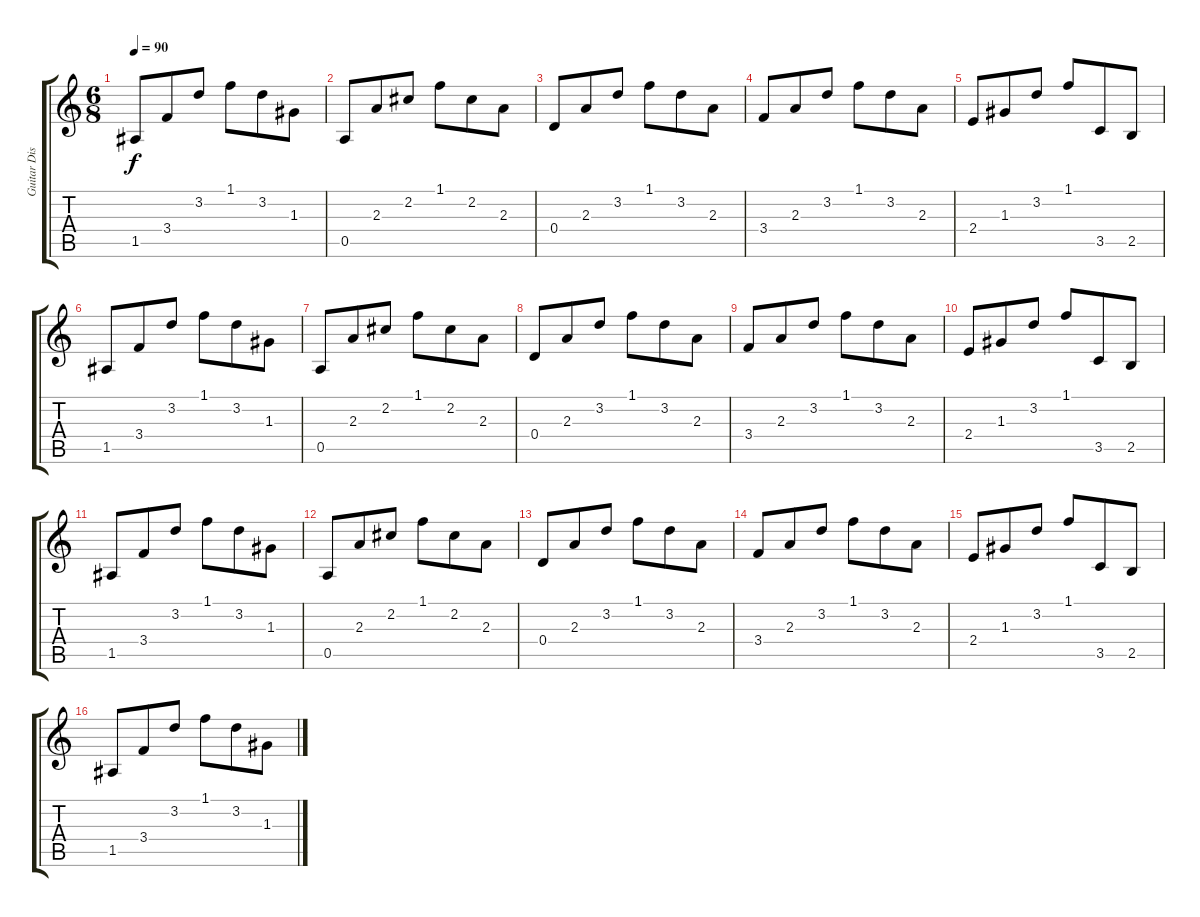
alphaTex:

\track ("Guitar Dist" "Guitar Dis") {instrument distortionguitar}
\staff {score tabs}
\tuning (E4 B3 G3 D3 A2 E2) {hide}
\ts (6 8)
\tempo 90
\clef g2
\ks c
1.5.8{dy f} 3.4.8 3.2.8 1.1.8 3.2.8 1.3.8 |
0.5.8 2.3.8 2.2.8 1.1.8 2.2.8 2.3.8 |
0.4.8 2.3.8 3.2.8 1.1.8 3.2.8 2.3.8 |
3.4.8 2.3.8 3.2.8 1.1.8 3.2.8 2.3.8 |
2.4.8 1.3.8 3.2.8 1.1.8 3.5.8 2.5.8 |
1.5.8 3.4.8 3.2.8 1.1.8 3.2.8 1.3.8 |
0.5.8 2.3.8 2.2.8 1.1.8 2.2.8 2.3.8 |
0.4.8 2.3.8 3.2.8 1.1.8 3.2.8 2.3.8 |
3.4.8 2.3.8 3.2.8 1.1.8 3.2.8 2.3.8 |
2.4.8 1.3.8 3.2.8 1.1.8 3.5.8 2.5.8 |
1.5.8 3.4.8 3.2.8 1.1.8 3.2.8 1.3.8 |
0.5.8 2.3.8 2.2.8 1.1.8 2.2.8 2.3.8 |
0.4.8 2.3.8 3.2.8 1.1.8 3.2.8 2.3.8 |
3.4.8 2.3.8 3.2.8 1.1.8 3.2.8 2.3.8 |
2.4.8 1.3.8 3.2.8 1.1.8 3.5.8 2.5.8 |
1.5.8 3.4.8 3.2.8 1.1.8 3.2.8 1.3.8
